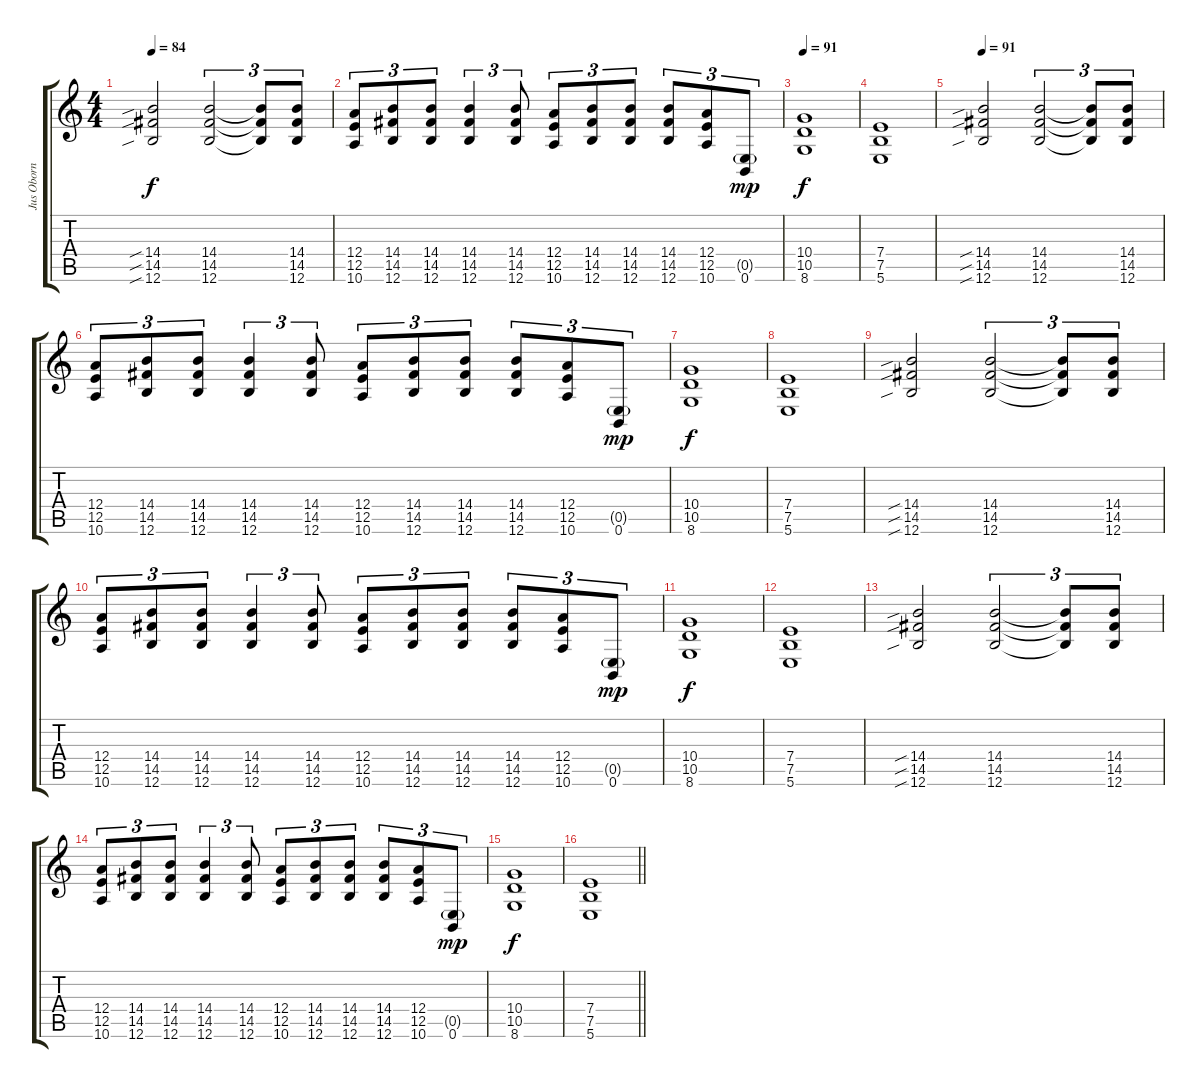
\track ("Jus Oborn" "Jus Oborn") {instrument distortionguitar}
\staff {score tabs}
\tuning (B3 Gb3 D3 A2 E2 B1) {hide}
\ts (4 4)
\section ("" "")
\tempo 84
\clef g2
\ks c
(14.4{sib} 14.5{sib} 12.6{sib}).2{dy f} (14.4 14.5 12.6).2{tu (3 2)} (14.4{t} 14.5{t} 12.6{t}).8{tu (3 2)} (14.4 14.5 12.6).8{tu (3 2)} |
(12.4 12.5 10.6).8{tu (3 2)} (14.4 14.5 12.6).8{tu (3 2)} (14.4 14.5 12.6).8{tu (3 2)} (14.4 14.5 12.6).4{tu (3 2)} (14.4 14.5 12.6).8{tu (3 2)} (12.4 12.5 10.6).8{tu (3 2)} (14.4 14.5 12.6).8{tu (3 2)} (14.4 14.5 12.6).8{tu (3 2)} (14.4 14.5 12.6).8{tu (3 2)} (12.4 12.5 10.6).8{tu (3 2)} (0.5{g} 0.6).8{tu (3 2) dy mp} |
\tempo 91
(10.4 10.5 8.6).1{dy f} |
(7.4 7.5 5.6).1 |
\tempo 91
(14.4{sib} 14.5{sib} 12.6{sib}).2 (14.4 14.5 12.6).2{tu (3 2)} (14.4{t} 14.5{t} 12.6{t}).8{tu (3 2)} (14.4 14.5 12.6).8{tu (3 2)} |
(12.4 12.5 10.6).8{tu (3 2)} (14.4 14.5 12.6).8{tu (3 2)} (14.4 14.5 12.6).8{tu (3 2)} (14.4 14.5 12.6).4{tu (3 2)} (14.4 14.5 12.6).8{tu (3 2)} (12.4 12.5 10.6).8{tu (3 2)} (14.4 14.5 12.6).8{tu (3 2)} (14.4 14.5 12.6).8{tu (3 2)} (14.4 14.5 12.6).8{tu (3 2)} (12.4 12.5 10.6).8{tu (3 2)} (0.5{g} 0.6).8{tu (3 2) dy mp} |
(10.4 10.5 8.6).1{dy f} |
(7.4 7.5 5.6).1 |
(14.4{sib} 14.5{sib} 12.6{sib}).2 (14.4 14.5 12.6).2{tu (3 2)} (14.4{t} 14.5{t} 12.6{t}).8{tu (3 2)} (14.4 14.5 12.6).8{tu (3 2)} |
(12.4 12.5 10.6).8{tu (3 2)} (14.4 14.5 12.6).8{tu (3 2)} (14.4 14.5 12.6).8{tu (3 2)} (14.4 14.5 12.6).4{tu (3 2)} (14.4 14.5 12.6).8{tu (3 2)} (12.4 12.5 10.6).8{tu (3 2)} (14.4 14.5 12.6).8{tu (3 2)} (14.4 14.5 12.6).8{tu (3 2)} (14.4 14.5 12.6).8{tu (3 2)} (12.4 12.5 10.6).8{tu (3 2)} (0.5{g} 0.6).8{tu (3 2) dy mp} |
(10.4 10.5 8.6).1{dy f} |
(7.4 7.5 5.6).1 |
(14.4{sib} 14.5{sib} 12.6{sib}).2 (14.4 14.5 12.6).2{tu (3 2)} (14.4{t} 14.5{t} 12.6{t}).8{tu (3 2)} (14.4 14.5 12.6).8{tu (3 2)} |
(12.4 12.5 10.6).8{tu (3 2)} (14.4 14.5 12.6).8{tu (3 2)} (14.4 14.5 12.6).8{tu (3 2)} (14.4 14.5 12.6).4{tu (3 2)} (14.4 14.5 12.6).8{tu (3 2)} (12.4 12.5 10.6).8{tu (3 2)} (14.4 14.5 12.6).8{tu (3 2)} (14.4 14.5 12.6).8{tu (3 2)} (14.4 14.5 12.6).8{tu (3 2)} (12.4 12.5 10.6).8{tu (3 2)} (0.5{g} 0.6).8{tu (3 2) dy mp} |
(10.4 10.5 8.6).1{dy f} |
\barLineRight lightlight
(7.4 7.5 5.6).1
